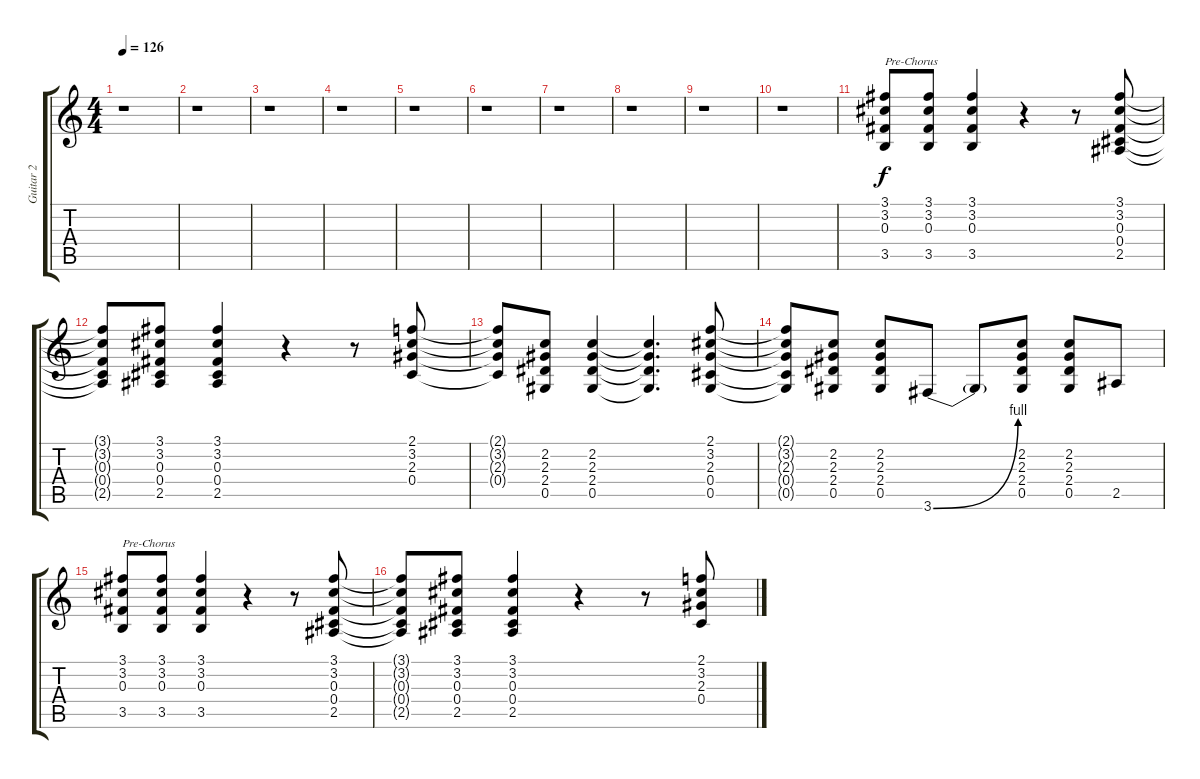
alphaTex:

\track ("Guitar 2" "Guitar 2") {instrument distortionguitar}
\staff {score tabs}
\tuning (Eb4 Bb3 Gb3 Db3 Ab2 Eb2) {hide}
\ts (4 4)
\tempo 126
\clef g2
\ks c
r.1{dy f} |
r.1 |
r.1 |
r.1 |
r.1 |
r.1 |
r.1 |
r.1 |
r.1 |
r.1 |
(3.1 3.2 0.3 3.5).8{txt "Pre-Chorus"} (3.1 3.2 0.3 3.5).8 (3.1 3.2 0.3 3.5).4 r.4 r.8 (3.1 3.2 0.3 0.4 2.5).8 |
(3.1{t} 3.2{t} 0.3{t} 0.4{t} 2.5{t}).8 (3.1 3.2 0.3 0.4 2.5).8 (3.1 3.2 0.3 0.4 2.5).4 r.4 r.8 (2.1 3.2 2.3 0.4).8 |
(2.1{t} 3.2{t} 2.3{t} 0.4{t}).8 (2.2 2.3 2.4 0.5).8 (2.2 2.3 2.4 0.5).4 (2.2{t} 2.3{t} 2.4{t} 0.5{t}).4{d} (2.1 3.2 2.3 0.4 0.5).8 |
(2.1{t} 3.2{t} 2.3{t} 0.4{t} 0.5{t}).8 (2.2 2.3 2.4 0.5).8 (2.2 2.3 2.4 0.5).8 3.6{be (bend 0 0 60 4)}.8 3.6{t}.8 (2.2 2.3 2.4 0.5).8 (2.2 2.3 2.4 0.5).8 2.5.8 |
(3.1 3.2 0.3 3.5).8{txt "Pre-Chorus"} (3.1 3.2 0.3 3.5).8 (3.1 3.2 0.3 3.5).4 r.4 r.8 (3.1 3.2 0.3 0.4 2.5).8 |
(3.1{t} 3.2{t} 0.3{t} 0.4{t} 2.5{t}).8 (3.1 3.2 0.3 0.4 2.5).8 (3.1 3.2 0.3 0.4 2.5).4 r.4 r.8 (2.1 3.2 2.3 0.4).8
